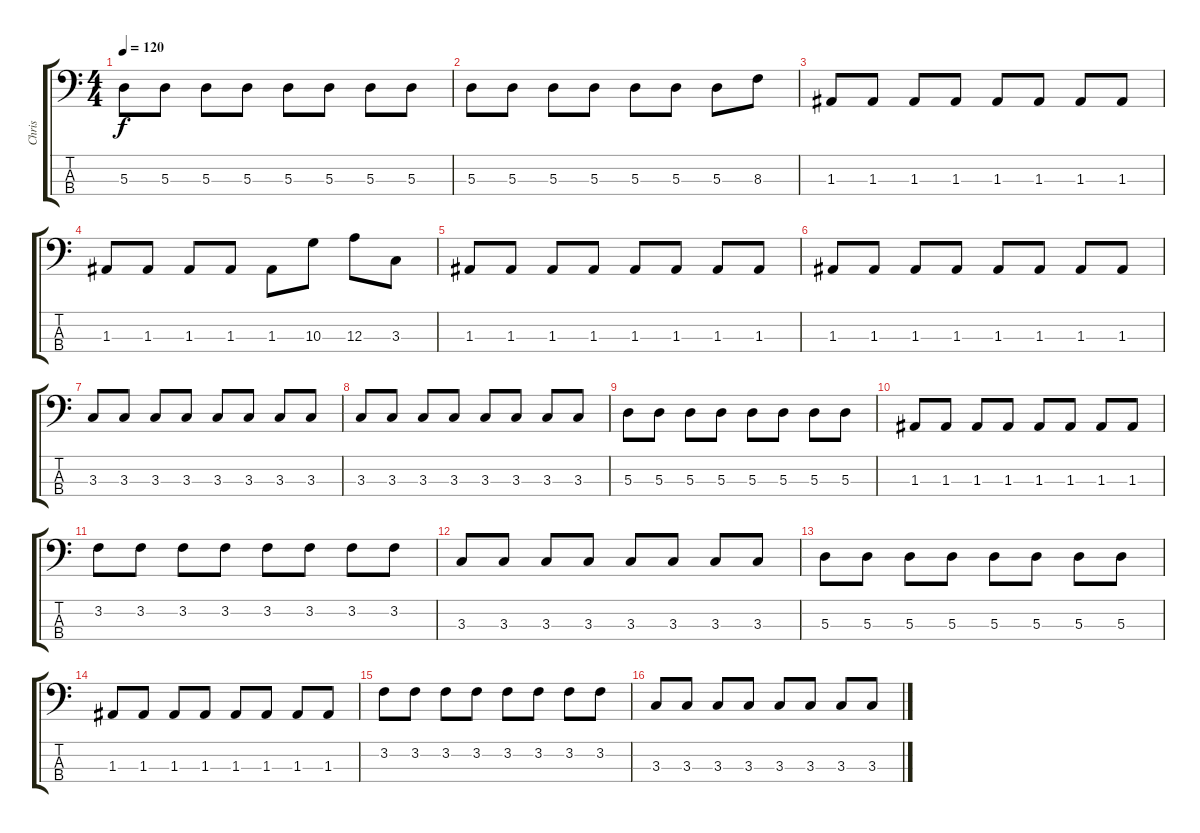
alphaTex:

\track ("Chris" "Chris") {instrument electricbassfinger}
\staff {score tabs}
\tuning (G2 D2 A1 D1) {hide}
\ts (4 4)
\tempo 120
\clef f4
\ks c
5.3.8{dy f} 5.3.8 5.3.8 5.3.8 5.3.8 5.3.8 5.3.8 5.3.8 |
5.3.8 5.3.8 5.3.8 5.3.8 5.3.8 5.3.8 5.3.8 8.3.8 |
1.3.8 1.3.8 1.3.8 1.3.8 1.3.8 1.3.8 1.3.8 1.3.8 |
1.3.8 1.3.8 1.3.8 1.3.8 1.3.8 10.3.8 12.3.8 3.3.8 |
1.3.8 1.3.8 1.3.8 1.3.8 1.3.8 1.3.8 1.3.8 1.3.8 |
1.3.8 1.3.8 1.3.8 1.3.8 1.3.8 1.3.8 1.3.8 1.3.8 |
3.3.8 3.3.8 3.3.8 3.3.8 3.3.8 3.3.8 3.3.8 3.3.8 |
3.3.8 3.3.8 3.3.8 3.3.8 3.3.8 3.3.8 3.3.8 3.3.8 |
5.3.8 5.3.8 5.3.8 5.3.8 5.3.8 5.3.8 5.3.8 5.3.8 |
1.3.8 1.3.8 1.3.8 1.3.8 1.3.8 1.3.8 1.3.8 1.3.8 |
3.2.8 3.2.8 3.2.8 3.2.8 3.2.8 3.2.8 3.2.8 3.2.8 |
3.3.8 3.3.8 3.3.8 3.3.8 3.3.8 3.3.8 3.3.8 3.3.8 |
5.3.8 5.3.8 5.3.8 5.3.8 5.3.8 5.3.8 5.3.8 5.3.8 |
1.3.8 1.3.8 1.3.8 1.3.8 1.3.8 1.3.8 1.3.8 1.3.8 |
3.2.8 3.2.8 3.2.8 3.2.8 3.2.8 3.2.8 3.2.8 3.2.8 |
3.3.8 3.3.8 3.3.8 3.3.8 3.3.8 3.3.8 3.3.8 3.3.8
